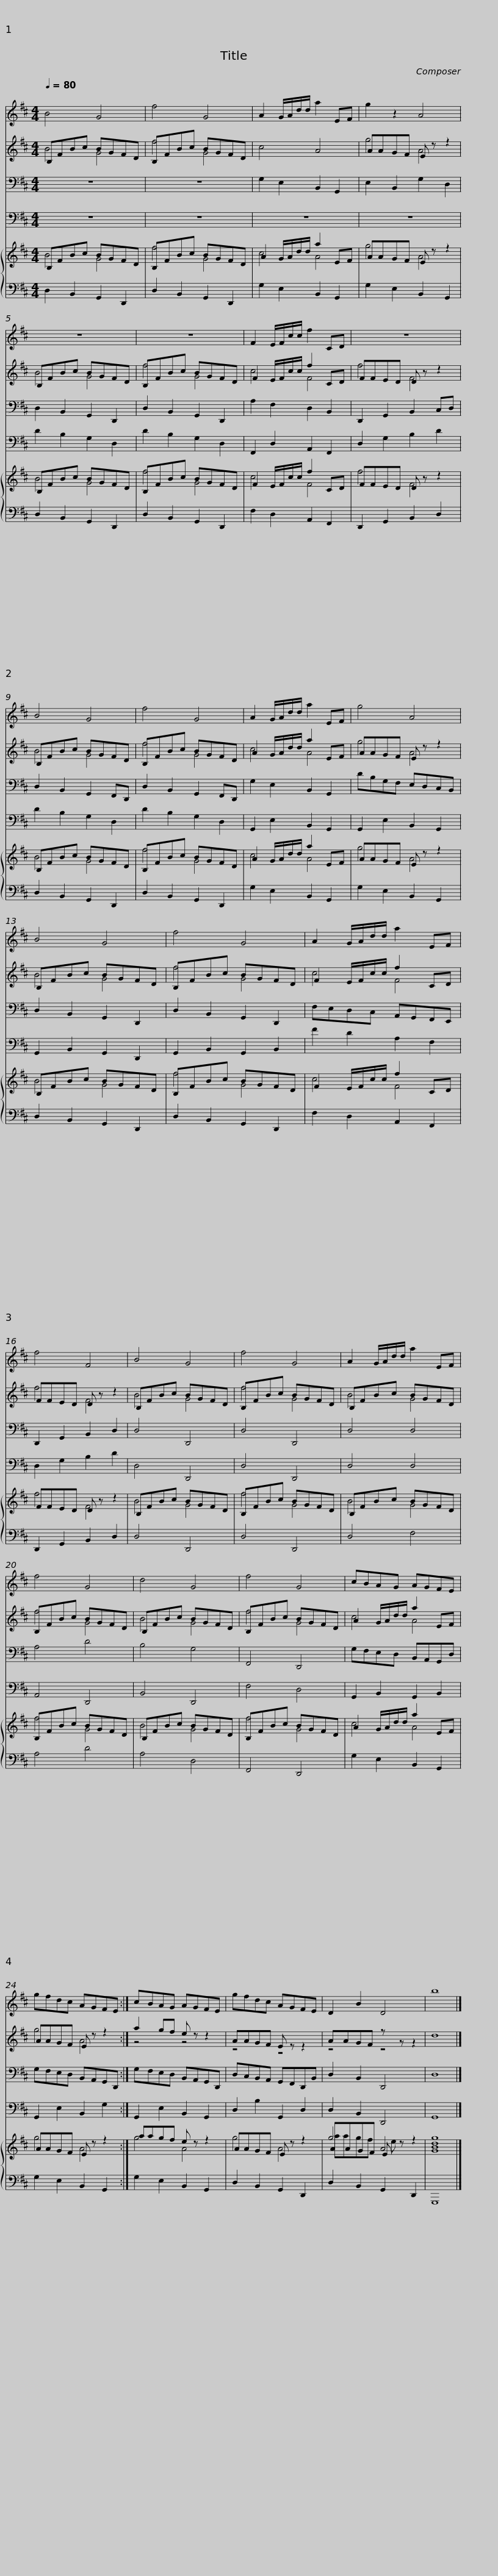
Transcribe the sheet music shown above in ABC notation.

X:1
%%score 1 ( 2 3 ) 4 5 { ( 6 7 9 ) | 8 }
L:1/8
Q:1/4=80
M:4/4
I:linebreak $
K:D
V:1 treble
V:2 treble
V:3 treble
V:4 bass
V:5 bass transpose=-12
V:6 treble
V:7 treble
V:9 treble
V:8 bass
V:1
 B4 G4 | f4 G4 | A2 G/A/d/d/ a2 EF | g2 z2 A4 |$ z8 | %5
 z8 | F2 E/F/c/c/ f2 CD | z8 |$ B4 G4 | f4 G4 | %10
 A2 G/A/d/d/ a2 EF | g4 A4 |$ B4 G4 | f4 G4 | A2 G/A/d/d/ a2 EF | %15
 f4 F4 |$ B4 G4 | f4 G4 | A2 G/A/d/d/ a2 EF | f4 G4 |$ %20
 d4 G4 | f4 G4 | cBAG AGFE | gfdc AGFE :|$ cBAG AGFE | %25
 gfdc AGFE | D2 B2 D4 | b8 |] %28
V:2
 B,FBc BGFD | B,FBc BGFD | c4 A4 | AAGF E z z2 |$ B,FBc BGFD | %5
 B,FBc BGFD | F2 E/F/c/c/ f2 CD | FFED D z z2 |$ B,FBc BGFD | B,FBc BGFD | %10
 A2 G/A/d/d/ a2 EF | AAGF E z z2 |$ B,FBc BGFD | B,FBc BGFD | F2 E/F/c/c/ f2 CD | %15
 FFED D z z2 |$ B,FBc BGFD | B,FBc BGFD | B,FBc BGFD | B,FBc BGFD |$ %20
 B,FBc BGFD | B,FBc BGFD | A2 G/A/d/d/ a2 EF | AAGF E z z2 :|$ a2 gf e z z2 | %25
 AAGF E z z2 | AAGF z z z2 | d8 |] %28
V:3
 B4 G4 | f4 G4 | x8 | g4 A4 |$ B4 G4 | %5
 f4 G4 | c4 F4 | f4 F4 |$ B4 G4 | f4 G4 | %10
 c4 A4 | g4 A4 |$ B4 G4 | f4 G4 | c4 F4 | %15
 f4 F4 |$ B4 G4 | f4 G4 | B4 G4 | f4 G4 |$ %20
 B4 G4 | f4 G4 | c4 A4 | g4 A4 :|$ z4 z4 | %25
 z4 z4 | z4 z4 | x8 |] %28
V:4
 z8 | z8 | G,2 E,2 B,,2 G,,2 | E,2 B,,2 G,2 D,2 |$ D,2 B,,2 G,,2 D,,2 | %5
 D,2 B,,2 G,,2 D,,2 | A,2 F,2 D,2 B,,2 | D,,2 G,,2 B,,2 C,D, |$ D,2 B,,2 G,,2 F,,D,, | D,2 B,,2 G,,2 F,,D,, | %10
 G,2 E,2 B,,2 G,,2 | DB,G,F, E,D,C,B,, |$ D,2 B,,2 G,,2 D,,2 | D,2 B,,2 G,,2 D,,2 | F,E,D,C, A,,G,,F,,E,, | %15
 D,,2 G,,2 B,,2 D,2 |$ D,4 D,,4 | D,4 D,,4 | D,4 D,4 | A,4 D4 |$ %20
 B,4 G,4 | F,,4 D,,4 | G,F,E,D, B,,A,,G,,D, | G,F,E,D, B,,A,,G,,D,, :|$ G,F,E,D, B,,A,,G,,D,, | %25
 D,C,B,,A,, G,,F,,D,,B,, | D,2 B,,2 D,,4 | D,8 |] %28
V:5
 z8 | z8 | z8 | z8 |$ D2 B,2 G,2 D,2 | %5
 D2 B,2 G,2 D,2 | F,,2 D,2 A,,2 F,,2 | D,2 G,2 B,2 D2 |$ D2 B,2 G,2 D,2 | D2 B,2 G,2 D,2 | %10
 G,,2 E,2 B,,2 G,,2 | G,,2 E,2 B,,2 G,,2 |$ G,,2 B,,2 G,,2 D,,2 | G,,2 B,,2 G,,2 B,,2 | F2 D2 A,2 F,2 | %15
 D,2 G,2 B,2 D2 |$ D,4 D,,4 | D,4 D,,4 | D,4 D,4 | A,,4 D,,4 |$ %20
 B,,4 D,,4 | F,4 D,4 | G,,2 B,,2 G,,2 B,,2 | G,,2 E,2 B,,2 G,2 :|$ G,,2 E,2 B,,2 G,,2 | %25
 D,2 B,2 G,,2 D,2 | D,2 B,,2 D,,4 | G,,8 |] %28
V:6
 B,FBc BGFD | B,FBc BGFD | A2 G/A/d/d/ a2 EF | AAGF E z z2 |$ B,FBc BGFD | %5
 B,FBc BGFD | F2 E/F/c/c/ f2 CD | FFED D z z2 |$ B,FBc BGFD | B,FBc BGFD | %10
 A2 G/A/d/d/ a2 EF | AAGF E z z2 |$ B,FBc BGFD | B,FBc BGFD | F2 E/F/c/c/ f2 CD | %15
 FFED D z z2 |$ B,FBc BGFD | B,FBc BGFD | B,FBc BGFD | B,FBc BGFD |$ %20
 B,FBc BGFD | B,FBc BGFD | A2 G/A/d/d/ a2 EF | AAGF E z z2 :|$ aagf e z z2 | %25
 AAGF E z z2 | AAGF E z z2 | [GBdg]8 |] %28
V:7
 B4 G4 | f4 G4 | c4 A4 | g4 A4 |$ B4 G4 | %5
 f4 G4 | c4 F4 | f4 F4 |$ B4 G4 | f4 G4 | %10
 c4 A4 | g4 A4 |$ B4 G4 | f4 G4 | c4 F4 | %15
 f4 F4 |$ B4 G4 | f4 G4 | B4 G4 | f4 G4 |$ %20
 B4 G4 | f4 G4 | c4 A4 | g4 A4 :|$ g4 A4 | %25
 g4 A4 | g4 A4 | x8 |] %28
V:8
 D,2 B,,2 G,,2 D,,2 | D,2 B,,2 G,,2 D,,2 | G,2 E,2 B,,2 G,,2 | G,2 E,2 B,,2 G,,2 |$ D,2 B,,2 G,,2 D,,2 | %5
 D,2 B,,2 G,,2 D,,2 | F,2 D,2 A,,2 F,,2 | D,,2 G,,2 B,,2 D,2 |$ D,2 B,,2 G,,2 D,,2 | D,2 B,,2 G,,2 D,,2 | %10
 G,2 E,2 B,,2 G,,2 | G,2 E,2 B,,2 G,,2 |$ D,2 B,,2 G,,2 D,,2 | D,2 B,,2 G,,2 D,,2 | F,2 D,2 A,,2 F,,2 | %15
 D,,2 G,,2 B,,2 D,2 |$ D,4 D,,4 | D,4 D,,4 | D,4 F,4 | A,4 D4 |$ %20
 A,4 D,4 | F,,4 D,,4 | G,2 E,2 B,,2 G,,2 | G,2 E,2 B,,2 G,,2 :|$ G,2 E,2 B,,2 G,,2 | %25
 D,2 B,,2 G,,2 D,,2 | D,2 B,,2 G,,2 D,,2 | G,,,8 |] %28
V:9
 x8 | x8 | x8 | x8 |$ x8 | %5
 x8 | x8 | x8 |$ x8 | x8 | %10
 x8 | x8 |$ x8 | x8 | x8 | %15
 x8 |$ x8 | x8 | x8 | x8 |$ %20
 x8 | x8 | x8 | x8 :|$ x8 | %25
 x8 | aagf e z z2 | x8 |] %28
